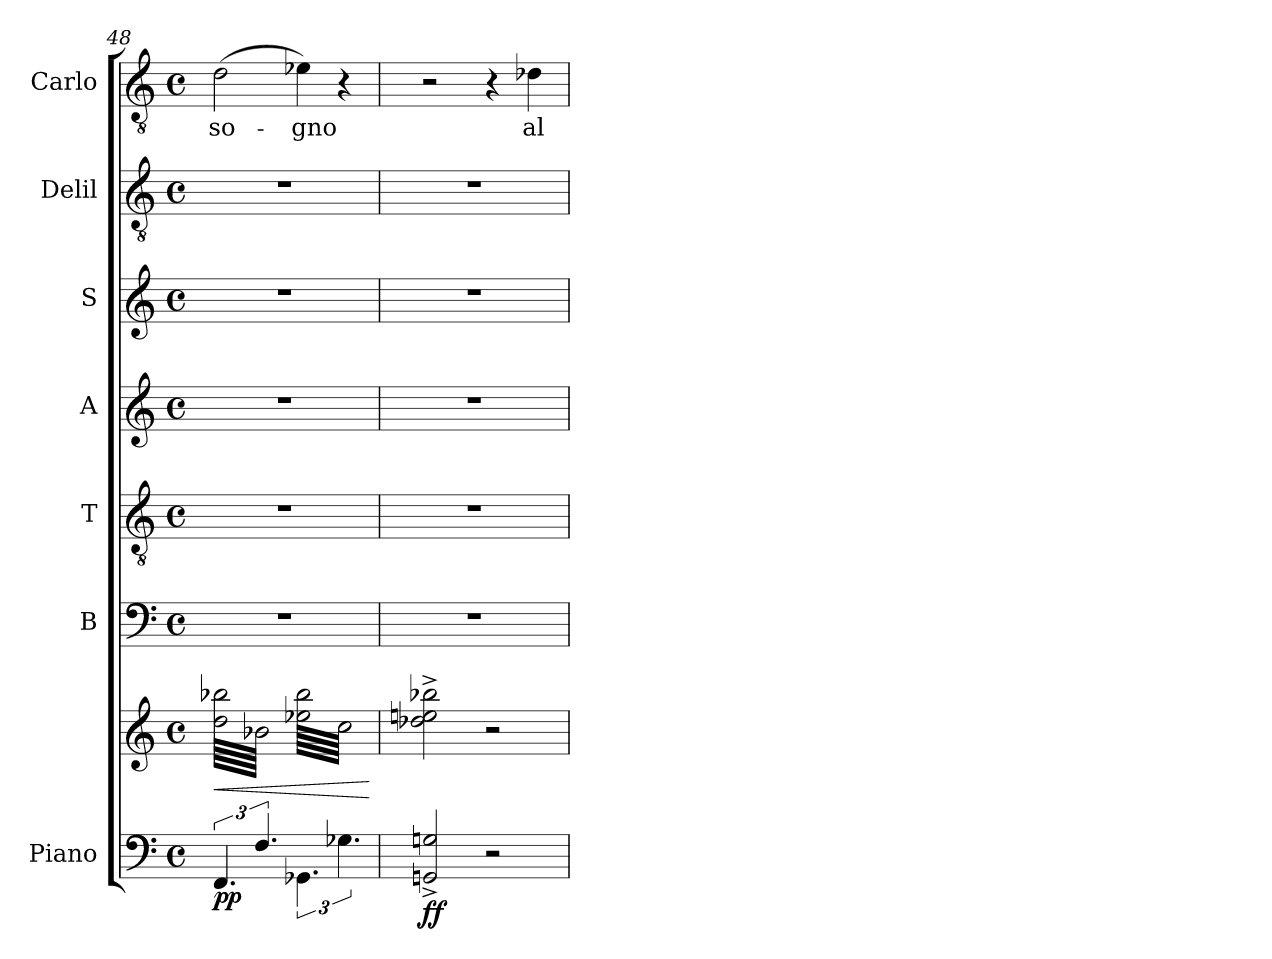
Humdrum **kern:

**kern	**kern	**dynam	**kern	**kern	**kern	**kern	**kern	**kern	**text
*part7	*part7	*part7	*part6	*part5	*part4	*part3	*part2	*part1	*part1
*staff8	*staff7	*staff7/8	*staff6	*staff5	*staff4	*staff3	*staff2	*staff1	*staff1
*I"Piano	*	*	*I"B	*I"T	*I"A	*I"S	*I"Delil	*I"Carlo	*
*I'Pno	*	*	*I'B	*I'T	*I'A	*I'S	*	*	*
*clefF4	*clefG2	*	*clefF4	*clefGv2	*clefG2	*clefG2	*clefGv2	*clefGv2	*
*k[]	*k[]	*	*k[]	*k[]	*k[]	*k[]	*k[]	*k[]	*
*M4/4	*M4/4	*	*M4/4	*M4/4	*M4/4	*M4/4	*M4/4	*M4/4	*
*met(c)	*met(c)	*	*met(c)	*met(c)	*met(c)	*met(c)	*met(c)	*met(c)	*
=48	=48	=48	=48	=48	=48	=48	=48	=48	=48
!	!	!LO:HP:b	!	!	!	!	!	!	!
!	!	!LO:DY:n=1:b=2	!	!	!	!	!	!	!
!	!	!LO:DY:n=2:b	!	!	!	!	!	!	!
*	*tremolo	*	*	*	*	*	*	*	*
6.FF/	64dd\ 64bb-X\LLLL	< p p	1r	1r	1r	1r	1r	(2d\	so-
.	64b-X\	.	.	.	.	.	.	.	.
.	64dd\ 64bb-X\	.	.	.	.	.	.	.	.
.	64b-X\	.	.	.	.	.	.	.	.
.	64dd\ 64bb-X\	.	.	.	.	.	.	.	.
.	64b-X\	.	.	.	.	.	.	.	.
.	64dd\ 64bb-X\	.	.	.	.	.	.	.	.
.	64b-X\	.	.	.	.	.	.	.	.
.	64dd\ 64bb-X\	.	.	.	.	.	.	.	.
.	64b-X\	.	.	.	.	.	.	.	.
.	64dd\ 64bb-X\	.	.	.	.	.	.	.	.
.	64b-X\	.	.	.	.	.	.	.	.
.	64dd\ 64bb-X\	.	.	.	.	.	.	.	.
.	64b-X\	.	.	.	.	.	.	.	.
.	64dd\ 64bb-X\	.	.	.	.	.	.	.	.
.	64b-X\	.	.	.	.	.	.	.	.
6.F/	64dd\ 64bb-X\	.	.	.	.	.	.	.	.
.	64b-X\	.	.	.	.	.	.	.	.
.	64dd\ 64bb-X\	.	.	.	.	.	.	.	.
.	64b-X\	.	.	.	.	.	.	.	.
.	64dd\ 64bb-X\	.	.	.	.	.	.	.	.
.	64b-X\	.	.	.	.	.	.	.	.
.	64dd\ 64bb-X\	.	.	.	.	.	.	.	.
.	64b-X\	.	.	.	.	.	.	.	.
.	64dd\ 64bb-X\	.	.	.	.	.	.	.	.
.	64b-X\	.	.	.	.	.	.	.	.
.	64dd\ 64bb-X\	.	.	.	.	.	.	.	.
.	64b-X\	.	.	.	.	.	.	.	.
.	64dd\ 64bb-X\	.	.	.	.	.	.	.	.
.	64b-X\	.	.	.	.	.	.	.	.
.	64dd\ 64bb-X\	.	.	.	.	.	.	.	.
.	64b-X\JJJJ	.	.	.	.	.	.	.	.
6.GG-X\	64ee-X\ 64bb-\LLLL	.	.	.	.	.	.	4e-X\)	-gno
.	64cc\	.	.	.	.	.	.	.	.
.	64ee-X\ 64bb-\	.	.	.	.	.	.	.	.
.	64cc\	.	.	.	.	.	.	.	.
.	64ee-X\ 64bb-\	.	.	.	.	.	.	.	.
.	64cc\	.	.	.	.	.	.	.	.
.	64ee-X\ 64bb-\	.	.	.	.	.	.	.	.
.	64cc\	.	.	.	.	.	.	.	.
.	64ee-X\ 64bb-\	.	.	.	.	.	.	.	.
.	64cc\	.	.	.	.	.	.	.	.
.	64ee-X\ 64bb-\	.	.	.	.	.	.	.	.
.	64cc\	.	.	.	.	.	.	.	.
.	64ee-X\ 64bb-\	.	.	.	.	.	.	.	.
.	64cc\	.	.	.	.	.	.	.	.
.	64ee-X\ 64bb-\	.	.	.	.	.	.	.	.
.	64cc\	.	.	.	.	.	.	.	.
6.G-X\	64ee-X\ 64bb-\	.	.	.	.	.	.	4r	.
.	64cc\	.	.	.	.	.	.	.	.
.	64ee-X\ 64bb-\	.	.	.	.	.	.	.	.
.	64cc\	.	.	.	.	.	.	.	.
.	64ee-X\ 64bb-\	.	.	.	.	.	.	.	.
.	64cc\	.	.	.	.	.	.	.	.
.	64ee-X\ 64bb-\	.	.	.	.	.	.	.	.
.	64cc\	.	.	.	.	.	.	.	.
.	64ee-X\ 64bb-\	.	.	.	.	.	.	.	.
.	64cc\	.	.	.	.	.	.	.	.
.	64ee-X\ 64bb-\	.	.	.	.	.	.	.	.
.	64cc\	.	.	.	.	.	.	.	.
.	64ee-X\ 64bb-\	.	.	.	.	.	.	.	.
.	64cc\	.	.	.	.	.	.	.	.
.	64ee-X\ 64bb-\	.	.	.	.	.	.	.	.
.	64cc\JJJJ	.	.	.	.	.	.	.	.
*	*Xtremolo	*	*	*	*	*	*	*	*
.	.	[	.	.	.	.	.	.	.
=49	=49	=49	=49	=49	=49	=49	=49	=49	=49
!	!	!LO:DY:b=2	!	!	!	!	!	!	!
!	!	!LO:DY:n=1:b	!	!	!	!	!	!	!
2GGn/^ 2Gn/^	2dd-X\^ 2een\^ 2bb-X\^	f f	1r	1r	1r	1r	1r	2r	.
.	.	.	.	.	.	.	.	.	.
.	.	.	.	.	.	.	.	.	.
.	.	.	.	.	.	.	.	.	.
.	.	.	.	.	.	.	.	.	.
.	.	.	.	.	.	.	.	.	.
.	.	.	.	.	.	.	.	.	.
.	.	.	.	.	.	.	.	.	.
.	.	.	.	.	.	.	.	.	.
.	.	.	.	.	.	.	.	.	.
.	.	.	.	.	.	.	.	.	.
.	.	.	.	.	.	.	.	.	.
.	.	.	.	.	.	.	.	.	.
.	.	.	.	.	.	.	.	.	.
.	.	.	.	.	.	.	.	.	.
.	.	.	.	.	.	.	.	.	.
2r	2r	.	.	.	.	.	.	4r	.
.	.	.	.	.	.	.	.	4d-X\	al-
=	=	=	=	=	=	=	=	=	=
*-	*-	*-	*-	*-	*-	*-	*-	*-	*-
